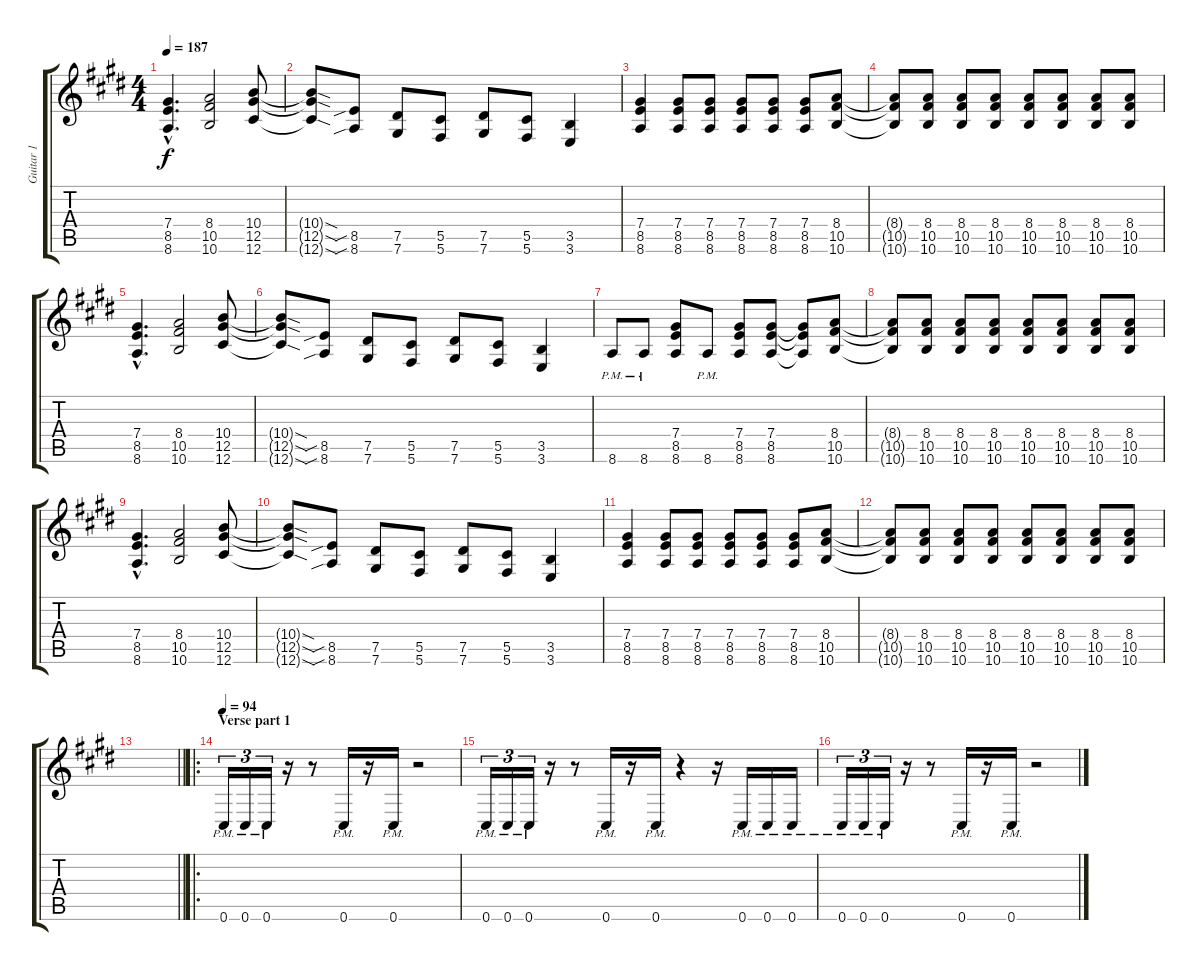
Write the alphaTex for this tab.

\track ("Guitar 1" "Guitar 1") {instrument overdrivenguitar}
\staff {score tabs}
\tuning (Eb4 Bb3 Gb3 Db3 Ab2 Db2) {hide}
\ts (4 4)
\tempo 187
\clef g2
\ks e
(7.4{hac} 8.5{hac} 8.6{hac}).4{d dy f} (8.4 10.5 10.6).2 (10.4 12.5 12.6).8 |
(10.4{sod t} 12.5{sod t} 12.6{sod t}).8 (8.5{sib} 8.6{sib}).8 (7.5 7.6).8 (5.5 5.6).8 (7.5 7.6).8 (5.5 5.6).8 (3.5 3.6).4 |
(7.4 8.5 8.6).4 (7.4 8.5 8.6).8 (7.4 8.5 8.6).8 (7.4 8.5 8.6).8 (7.4 8.5 8.6).8 (7.4 8.5 8.6).8 (8.4 10.5 10.6).8 |
(8.4{t} 10.5{t} 10.6{t}).8 (8.4 10.5 10.6).8 (8.4 10.5 10.6).8 (8.4 10.5 10.6).8 (8.4 10.5 10.6).8 (8.4 10.5 10.6).8 (8.4 10.5 10.6).8 (8.4 10.5 10.6).8 |
(7.4{hac} 8.5{hac} 8.6{hac}).4{d} (8.4 10.5 10.6).2 (10.4 12.5 12.6).8 |
(10.4{sod t} 12.5{sod t} 12.6{sod t}).8 (8.5{sib} 8.6{sib}).8 (7.5 7.6).8 (5.5 5.6).8 (7.5 7.6).8 (5.5 5.6).8 (3.5 3.6).4 |
8.6{pm}.8 8.6{pm}.8 (7.4 8.5 8.6).8 8.6{pm}.8 (7.4 8.5 8.6).8 (7.4 8.5 8.6).8 (7.4{t} 8.5{t} 8.6{t}).8 (8.4 10.5 10.6).8 |
(8.4{t} 10.5{t} 10.6{t}).8 (8.4 10.5 10.6).8 (8.4 10.5 10.6).8 (8.4 10.5 10.6).8 (8.4 10.5 10.6).8 (8.4 10.5 10.6).8 (8.4 10.5 10.6).8 (8.4 10.5 10.6).8 |
(7.4{hac} 8.5{hac} 8.6{hac}).4{d} (8.4 10.5 10.6).2 (10.4 12.5 12.6).8 |
(10.4{sod t} 12.5{sod t} 12.6{sod t}).8 (8.5{sib} 8.6{sib}).8 (7.5 7.6).8 (5.5 5.6).8 (7.5 7.6).8 (5.5 5.6).8 (3.5 3.6).4 |
(7.4 8.5 8.6).4 (7.4 8.5 8.6).8 (7.4 8.5 8.6).8 (7.4 8.5 8.6).8 (7.4 8.5 8.6).8 (7.4 8.5 8.6).8 (8.4 10.5 10.6).8 |
(8.4{t} 10.5{t} 10.6{t}).8 (8.4 10.5 10.6).8 (8.4 10.5 10.6).8 (8.4 10.5 10.6).8 (8.4 10.5 10.6).8 (8.4 10.5 10.6).8 (8.4 10.5 10.6).8 (8.4 10.5 10.6).8 |
\barLineRight lightlight
|
\ro
\section ("" "Verse part 1")
\tempo 94
0.6{pm}.16{tu (3 2)} 0.6{pm}.16{tu (3 2)} 0.6{pm}.16{tu (3 2)} r.16 r.8 0.6{pm}.16 r.16 0.6{pm}.16 r.2 |
0.6{pm}.16{tu (3 2)} 0.6{pm}.16{tu (3 2)} 0.6{pm}.16{tu (3 2)} r.16 r.8 0.6{pm}.16 r.16 0.6{pm}.16 r.4 r.16 0.6{pm}.16 0.6{pm}.16 0.6{pm}.16 |
0.6{pm}.16{tu (3 2)} 0.6{pm}.16{tu (3 2)} 0.6{pm}.16{tu (3 2)} r.16 r.8 0.6{pm}.16 r.16 0.6{pm}.16 r.2
